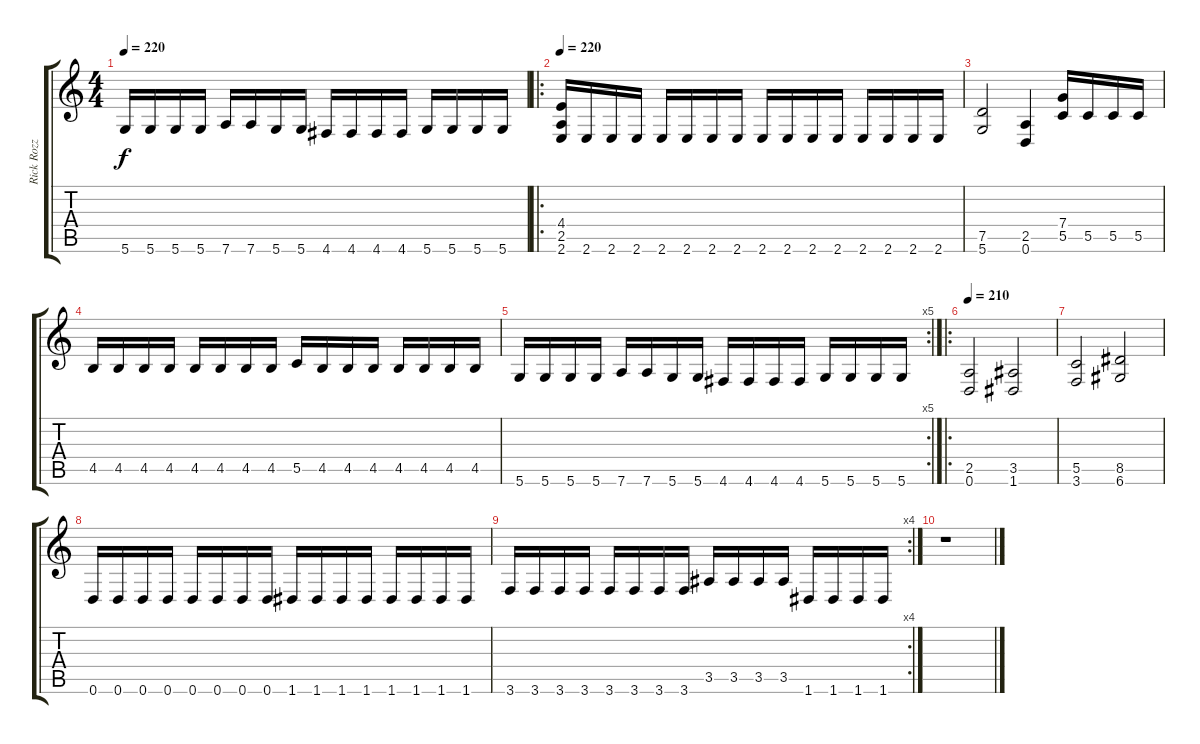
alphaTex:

\track ("Rick Rozz" "Rick Rozz") {instrument distortionguitar}
\staff {score tabs}
\tuning (D4 A3 F3 C3 G2 D2) {hide}
\ts (4 4)
\tempo 220
\clef g2
\ks c
5.6.16{dy f} 5.6.16 5.6.16 5.6.16 7.6.16 7.6.16 5.6.16 5.6.16 4.6.16 4.6.16 4.6.16 4.6.16 5.6.16 5.6.16 5.6.16 5.6.16 |
\ro
\tempo 220
(4.4 2.5 2.6).16 2.6.16 2.6.16 2.6.16 2.6.16 2.6.16 2.6.16 2.6.16 2.6.16 2.6.16 2.6.16 2.6.16 2.6.16 2.6.16 2.6.16 2.6.16 |
(7.5 5.6).2 (2.5 0.6).4 (7.4 5.5).16 5.5.16 5.5.16 5.5.16 |
4.5.16 4.5.16 4.5.16 4.5.16 4.5.16 4.5.16 4.5.16 4.5.16 5.5.16 4.5.16 4.5.16 4.5.16 4.5.16 4.5.16 4.5.16 4.5.16 |
\rc 5
5.6.16 5.6.16 5.6.16 5.6.16 7.6.16 7.6.16 5.6.16 5.6.16 4.6.16 4.6.16 4.6.16 4.6.16 5.6.16 5.6.16 5.6.16 5.6.16 |
\ro
\tempo 210
(2.5 0.6).2 (3.5 1.6).2 |
(5.5 3.6).2 (8.5 6.6).2 |
0.6.16 0.6.16 0.6.16 0.6.16 0.6.16 0.6.16 0.6.16 0.6.16 1.6.16 1.6.16 1.6.16 1.6.16 1.6.16 1.6.16 1.6.16 1.6.16 |
\rc 4
3.6.16 3.6.16 3.6.16 3.6.16 3.6.16 3.6.16 3.6.16 3.6.16 3.5.16 3.5.16 3.5.16 3.5.16 1.6.16 1.6.16 1.6.16 1.6.16 |
r.1
